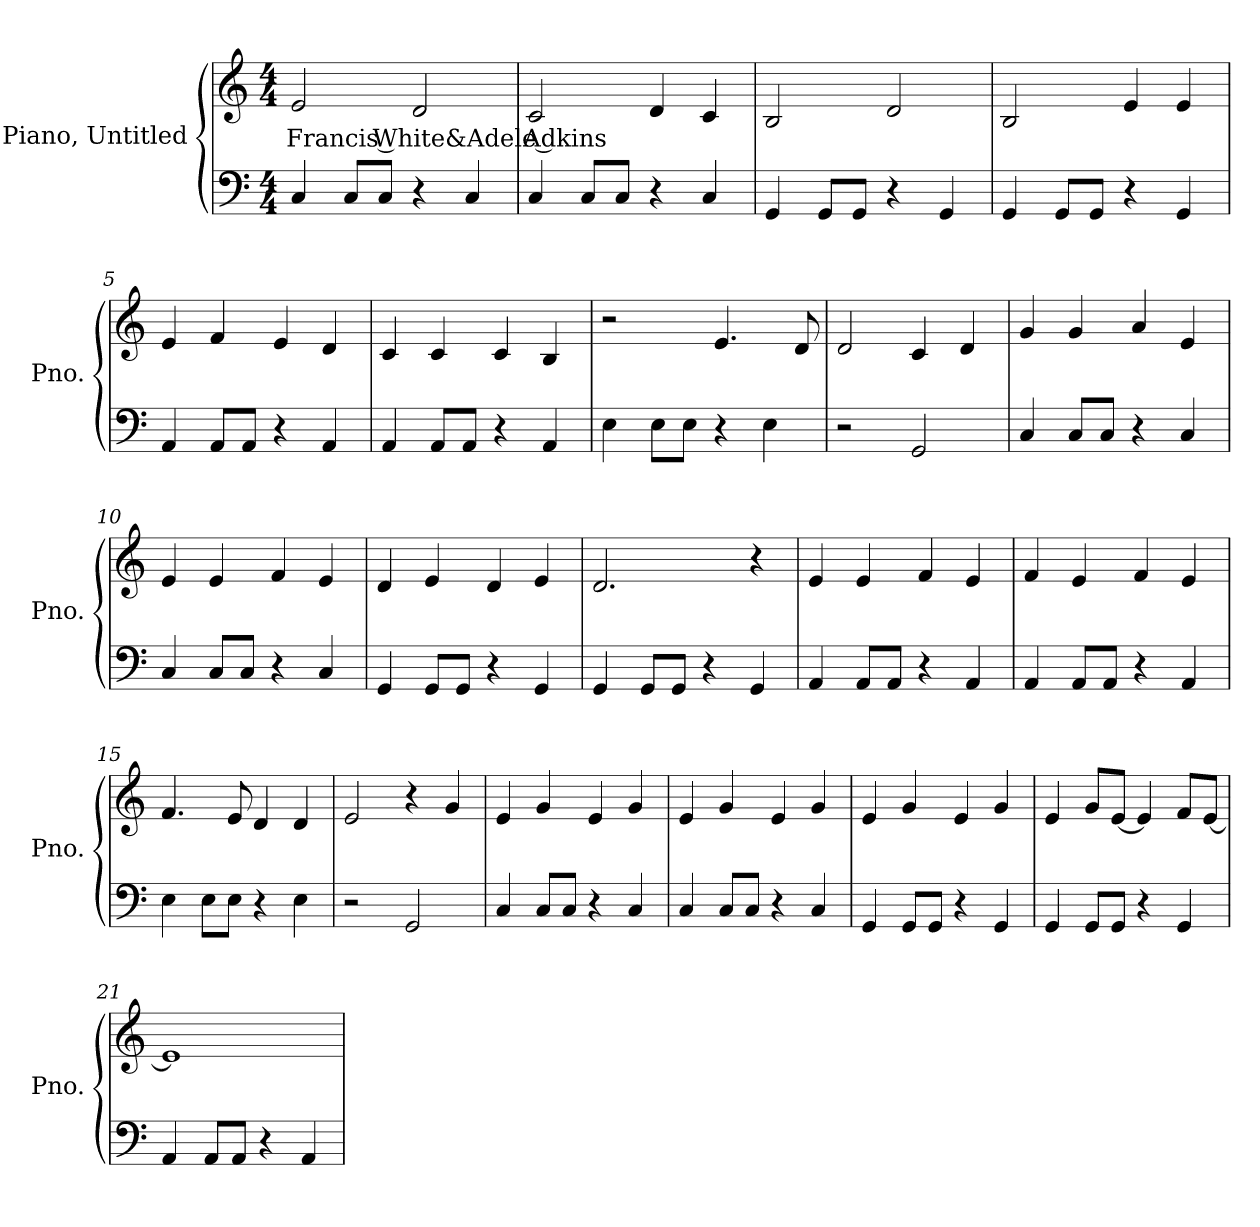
**kern	**kern	**text
*part2	*part1	*part1
*staff2	*staff1	*staff1
*I"Piano, Untitled	*I"Piano, Untitled	*
*I'Pno.	*I'Pno.	*
*clefF4	*clefG2	*
*k[]	*k[]	*
*M4/4	*M4/4	*
*MM200	*MM200	*
=1	=1	=1
!	!	!LO:LY:b
4C/	2e/	Francis White&Adele Adkins
8C/L	.	.
8C/J	.	.
4r	2d/	.
4C/	.	.
=2	=2	=2
4C/	2c/	.
8C/L	.	.
8C/J	.	.
4r	4d/	.
4C/	4c/	.
=3	=3	=3
4GG/	2B/	.
8GG/L	.	.
8GG/J	.	.
4r	2d/	.
4GG/	.	.
=4	=4	=4
4GG/	2B/	.
8GG/L	.	.
8GG/J	.	.
4r	4e/	.
4GG/	4e/	.
!!LO:LB:g=z
=5	=5	=5
4AA/	4e/	.
8AA/L	4f/	.
8AA/J	.	.
4r	4e/	.
4AA/	4d/	.
=6	=6	=6
4AA/	4c/	.
8AA/L	4c/	.
8AA/J	.	.
4r	4c/	.
4AA/	4B/	.
=7	=7	=7
4E\	2r	.
8E\L	.	.
8E\J	.	.
4r	4.e/	.
4E\	.	.
.	8d/	.
=8	=8	=8
2r	2d/	.
2GG/	4c/	.
.	4d/	.
=9	=9	=9
4C/	4g/	.
8C/L	4g/	.
8C/J	.	.
4r	4a/	.
4C/	4e/	.
=10	=10	=10
4C/	4e/	.
8C/L	4e/	.
8C/J	.	.
4r	4f/	.
4C/	4e/	.
=11	=11	=11
4GG/	4d/	.
8GG/L	4e/	.
8GG/J	.	.
4r	4d/	.
4GG/	4e/	.
!!LO:LB:g=z
=12	=12	=12
4GG/	2.d/	.
8GG/L	.	.
8GG/J	.	.
4r	.	.
4GG/	4r	.
=13	=13	=13
4AA/	4e/	.
8AA/L	4e/	.
8AA/J	.	.
4r	4f/	.
4AA/	4e/	.
=14	=14	=14
4AA/	4f/	.
8AA/L	4e/	.
8AA/J	.	.
4r	4f/	.
4AA/	4e/	.
=15	=15	=15
4E\	4.f/	.
8E\L	.	.
8E\J	8e/	.
4r	4d/	.
4E\	4d/	.
=16	=16	=16
2r	2e/	.
2GG/	4r	.
.	4g/	.
=17	=17	=17
4C/	4e/	.
8C/L	4g/	.
8C/J	.	.
4r	4e/	.
4C/	4g/	.
=18	=18	=18
4C/	4e/	.
8C/L	4g/	.
8C/J	.	.
4r	4e/	.
4C/	4g/	.
!!LO:LB:g=z
=19	=19	=19
4GG/	4e/	.
8GG/L	4g/	.
8GG/J	.	.
4r	4e/	.
4GG/	4g/	.
=20	=20	=20
4GG/	4e/	.
8GG/L	8g/L	.
8GG/J	[8e/J	.
4r	4e/]	.
4GG/	8f/L	.
.	[8e/J	.
=21	=21	=21
4AA/	1e]	.
8AA/L	.	.
8AA/J	.	.
4r	.	.
4AA/	.	.
=	=	=
*-	*-	*-
